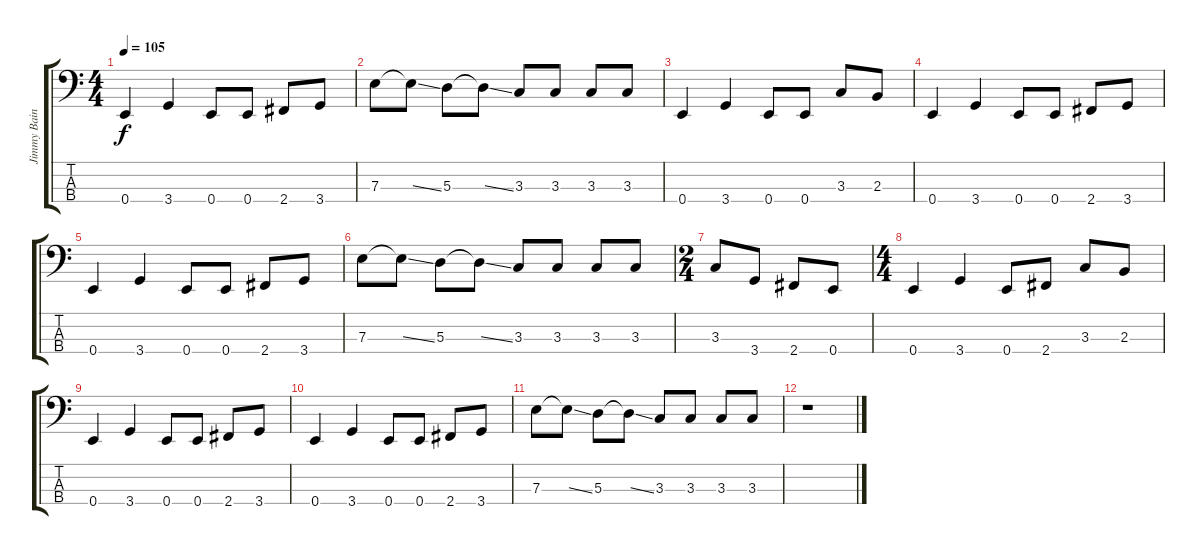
\track ("Jimmy Bain" "Jimmy Bain") {instrument electricbasspick}
\staff {score tabs}
\tuning (G2 D2 A1 E1) {hide}
\ts (4 4)
\tempo 105
\clef f4
\ks c
0.4.4{dy f} 3.4.4 0.4.8 0.4.8 2.4.8 3.4.8 |
7.3.8 7.3{ss t}.8 5.3.8 5.3{ss t}.8 3.3.8 3.3.8 3.3.8 3.3.8 |
0.4.4 3.4.4 0.4.8 0.4.8 3.3.8 2.3.8 |
0.4.4 3.4.4 0.4.8 0.4.8 2.4.8 3.4.8 |
0.4.4 3.4.4 0.4.8 0.4.8 2.4.8 3.4.8 |
7.3.8 7.3{ss t}.8 5.3.8 5.3{ss t}.8 3.3.8 3.3.8 3.3.8 3.3.8 |
\ts (2 4)
3.3.8 3.4.8 2.4.8 0.4.8 |
\ts (4 4)
0.4.4 3.4.4 0.4.8 2.4.8 3.3.8 2.3.8 |
0.4.4 3.4.4 0.4.8 0.4.8 2.4.8 3.4.8 |
0.4.4 3.4.4 0.4.8 0.4.8 2.4.8 3.4.8 |
7.3.8 7.3{ss t}.8 5.3.8 5.3{ss t}.8 3.3.8 3.3.8 3.3.8 3.3.8 |
r.1
